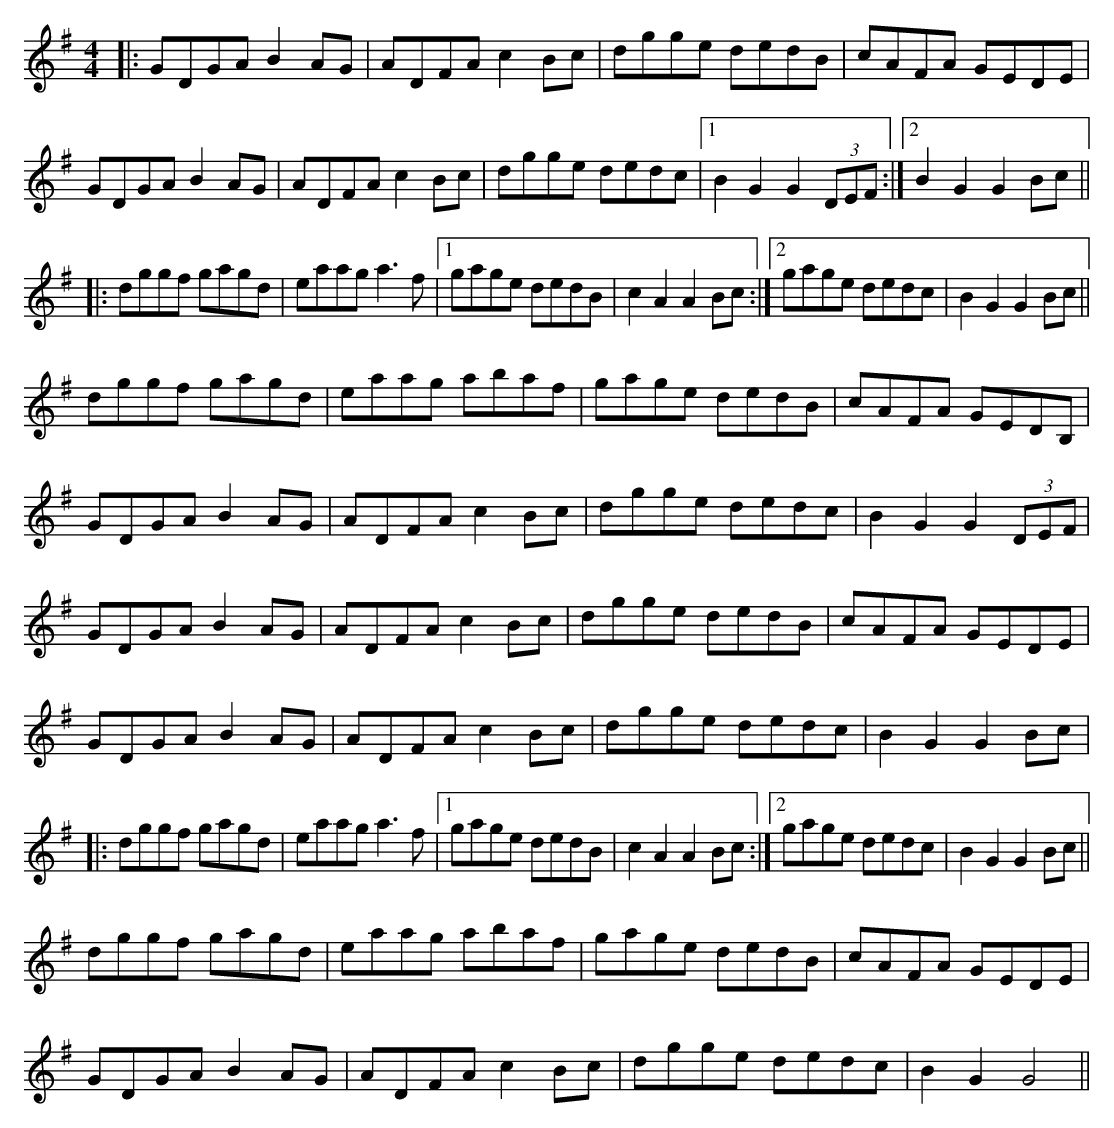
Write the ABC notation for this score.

X:1
M:4/4
K:G
|:GDGA B2AG|ADFAc2Bc|dgge dedB|cAFA GEDE|
GDGA B2AG|ADFA c2Bc|dgge dedc|1 B2G2G2(3DEF:|2 B2G2G2Bc||
|:dggf gagd|eaaga3f|1 gage dedB|c2A2A2Bc:|2 gage dedc|B2G2G2Bc||
dggf gagd|eaag abaf|gage dedB|cAFA GEDB,|
GDGA B2AG|ADFA c2Bc|dgge dedc|B2G2 G2(3DEF|
GDGA B2AG|ADFA c2Bc|dgge dedB|cAFA GEDE|
GDGA B2AG|ADFA c2Bc|dgge dedc|B2G2 G2Bc|
|:dggf gagd|eaaga3f|1 gage dedB|c2A2A2Bc:|2 gage dedc|B2G2G2Bc||
dggf gagd|eaag abaf|gage dedB|cAFA GEDE|
GDGA B2AG|ADFA c2Bc|dgge dedc|B2G2 G4||
